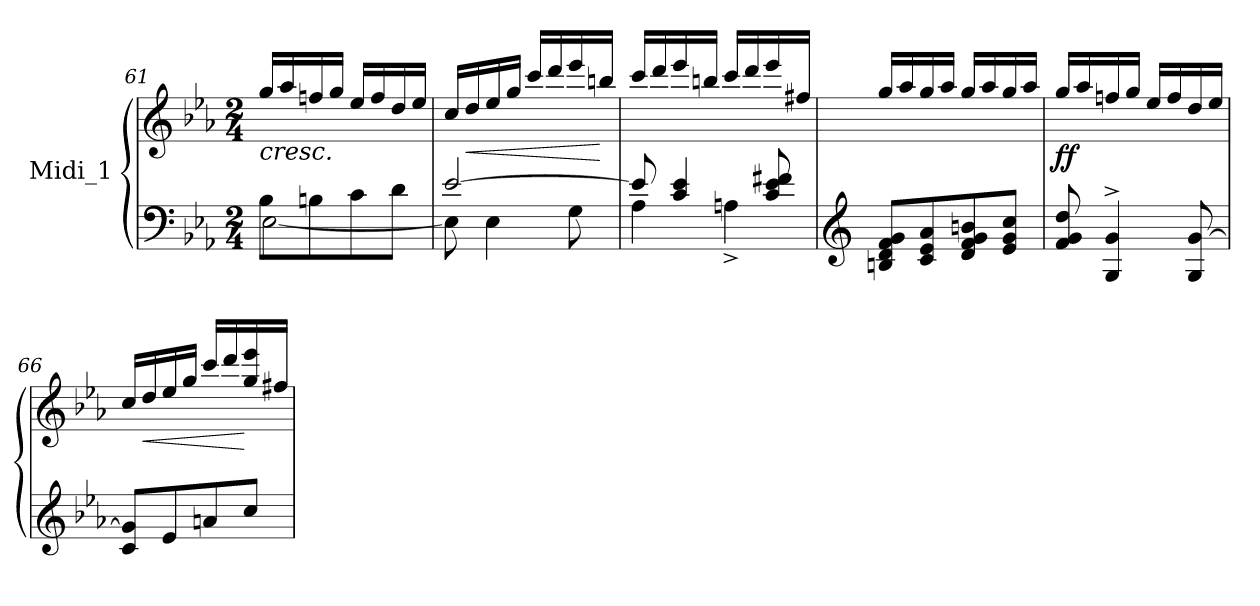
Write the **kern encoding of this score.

**kern	**kern	**dynam
*part1	*part1	*part1
*staff2	*staff1	*staff1/2
*I"Midi_1	*	*
!!LO:LB:g=z
*clefF4	*clefG2	*
*k[b-e-a-]	*k[b-e-a-]	*
*E-:	*E-:	*
*M2/4	*M2/4	*
=61	=61	=61
*^	*	*
!	!	!	!LO:HP:b
8B-\L	[2E-\	16gg/LL	<
.	.	16aa-i/	.
8Bn\	.	16ffni/	.
.	.	16gg/JJ	.
8c\	.	16ee-/LL	.
.	.	16ff/	.
8d\J	.	16dd/	.
.	.	16ee-/JJ	.
=62	=62	=62	=62
[2e-/	8E-\]	16cc/LL	.
!	!	!	!LO:HP:b
.	.	16dd/	<
.	4E-\	16ee-/	.
.	.	16gg/JJ	.
.	.	16ccc/LL	.
.	.	16ddd/	.
.	8G\	16eee-/	.
.	.	16bbn/JJ	[
=63	=63	=63	=63
8e-/]	4A-\	16ccc/LL	.
.	.	16ddd/	.
4c/ 4e-/	.	16eee-/	.
.	.	16bbn/JJ	.
.	4An^\	16ccc/LL	.
.	.	16ddd/	.
8c/ 8e-/ 8f#X/	.	16eee-/	.
.	.	16ff#X/JJ	.
!!LO:LB:g=z
=64	=64	=64	=64
*clefG2	*	*	*
8Bn/ 8d/ 8f/ 8g/L	2ryy	16gg/LL	.
.	.	16aa-i/	.
8c/ 8e-/ 8a-i/	.	16gg/	.
.	.	16aa-/JJ	.
8d/ 8f/ 8g/ 8bn/	.	16gg/LL	.
.	.	16aa-/	.
8e-/ 8g/ 8cc/J	.	16gg/	.
.	.	16aa-/JJ	[
=65	=65	=65	=65
!	!	!	!LO:DY:b
8f/ 8g/ 8dd/	2ryy	16gg/LL	ff
.	.	16aa-/	.
4G/^ 4g/^	.	16ffni/	.
.	.	16gg/JJ	.
.	.	16ee-/LL	.
.	.	16ff/	.
8G/ [8g/	.	16dd/	.
.	.	16ee-/JJ	.
!!LO:LB:g=z
=66	=66	=66	=66
8c/ 8g/]L	2ryy	16cc/LL	.
!	!	!	!LO:HP:b
.	.	16dd/	<
8e-/	.	16ee-/	.
.	.	16gg/JJ	.
8an/	.	16ccc/LL	.
.	.	16ddd/	.
8cc/J	.	16gg/ 16eee-/	[
.	.	16ff#X/JJ	.
*v	*v	*	*
=	=	=
*-	*-	*-
